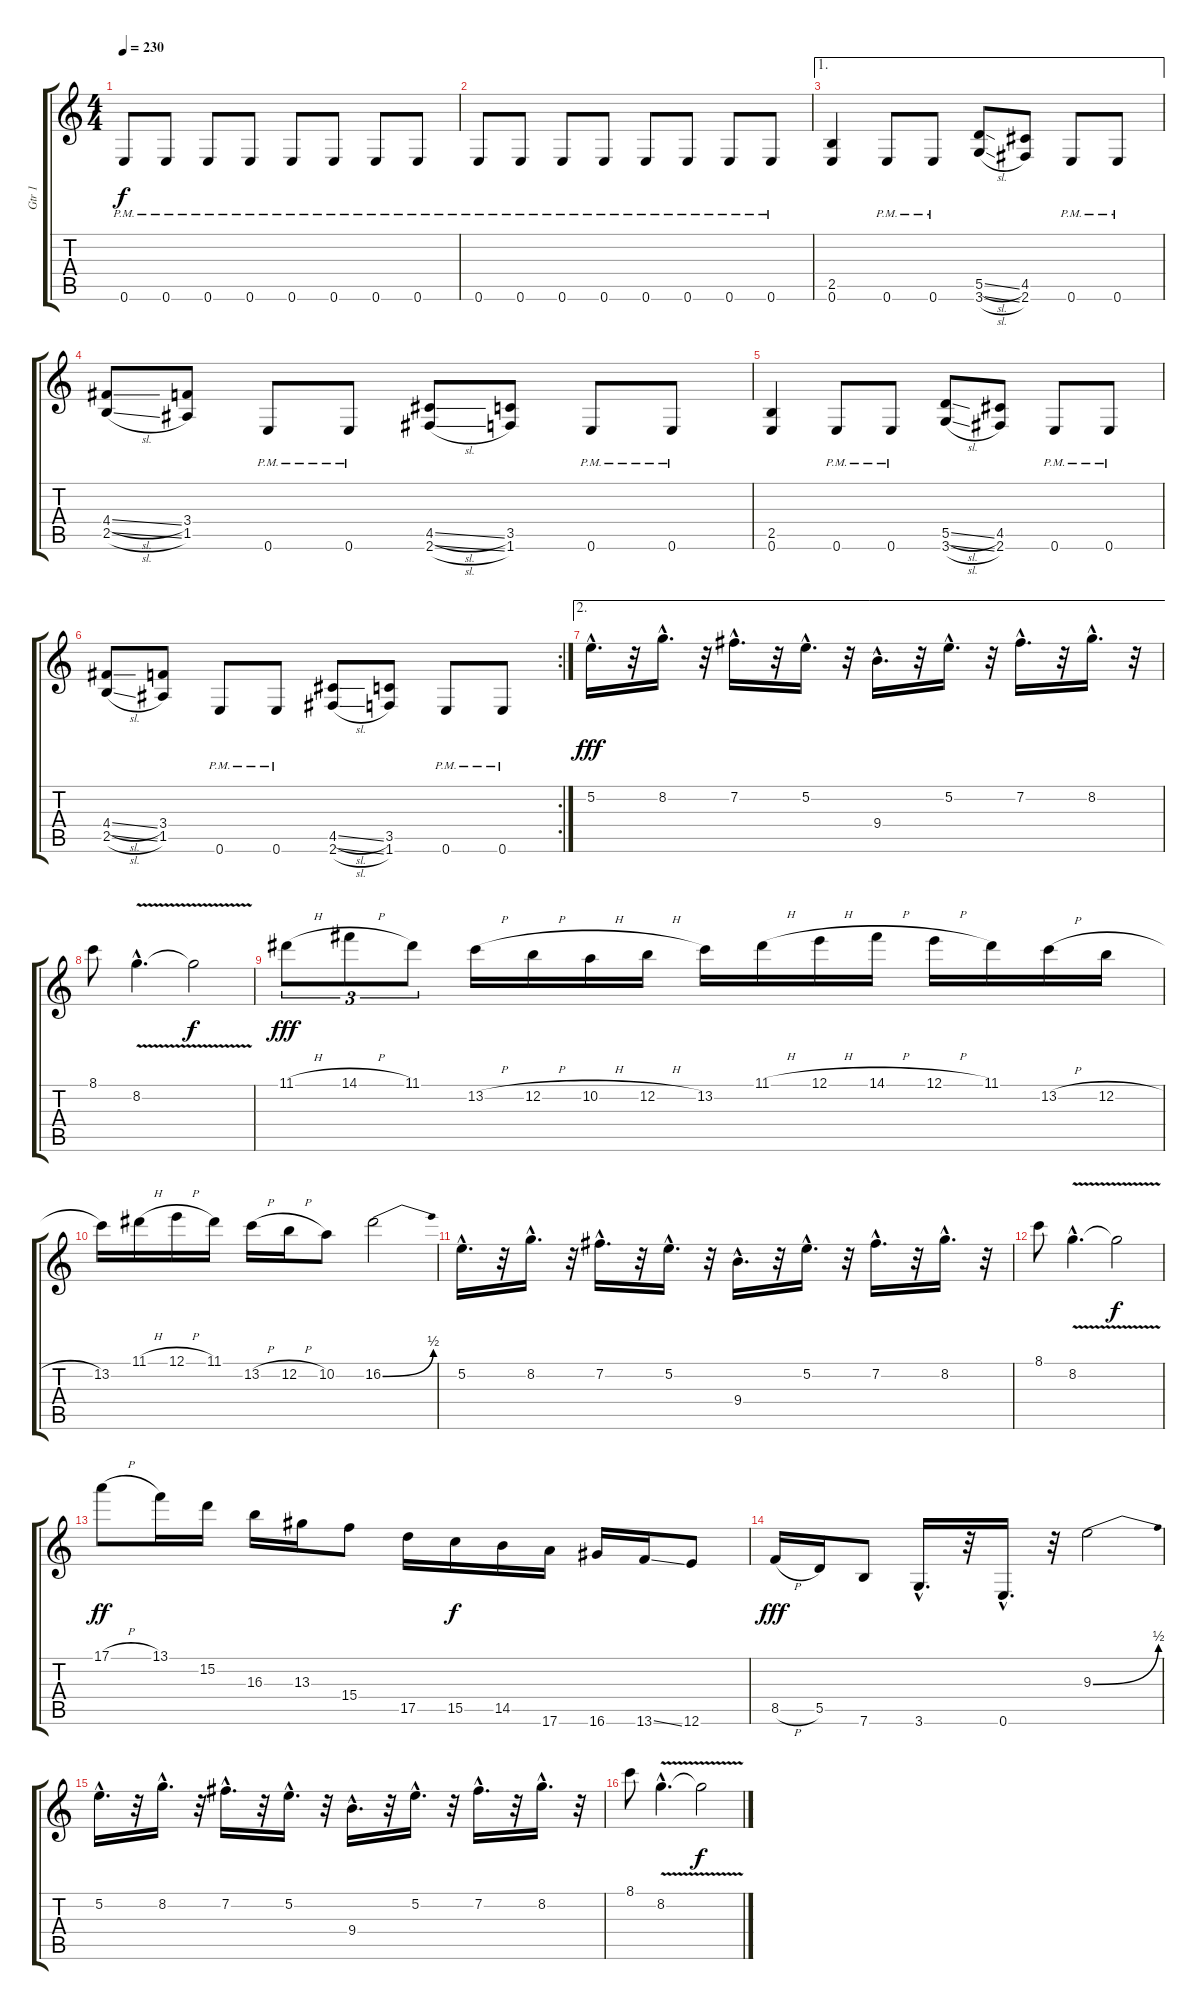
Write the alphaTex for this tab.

\track ("Gtr 1" "Gtr 1") {instrument distortionguitar}
\staff {score tabs}
\tuning (E4 B3 G3 D3 A2 E2) {hide}
\ts (4 4)
\tempo 230
\clef g2
\ks c
0.6{pm}.8{dy f} 0.6{pm}.8 0.6{pm}.8 0.6{pm}.8 0.6{pm}.8 0.6{pm}.8 0.6{pm}.8 0.6{pm}.8 |
0.6{pm}.8 0.6{pm}.8 0.6{pm}.8 0.6{pm}.8 0.6{pm}.8 0.6{pm}.8 0.6{pm}.8 0.6{pm}.8 |
\ae 1
(2.5 0.6).4 0.6{pm}.8 0.6{pm}.8 (5.5{sl} 3.6{sl}).8 (4.5 2.6).8 0.6{pm}.8 0.6{pm}.8 |
(4.4{sl} 2.5{sl}).8 (3.4 1.5).8 0.6{pm}.8 0.6{pm}.8 (4.5{sl} 2.6{sl}).8 (3.5 1.6).8 0.6{pm}.8 0.6{pm}.8 |
(2.5 0.6).4 0.6{pm}.8 0.6{pm}.8 (5.5{sl} 3.6{sl}).8 (4.5 2.6).8 0.6{pm}.8 0.6{pm}.8 |
\rc 2
(4.4{sl} 2.5{sl}).8 (3.4 1.5).8 0.6{pm}.8 0.6{pm}.8 (4.5{sl} 2.6{sl}).8 (3.5 1.6).8 0.6{pm}.8 0.6{pm}.8 |
\ae 2
5.2{hac}.16{d dy fff volume 16 balance 12} r.32 8.2{hac}.16{d} r.32 7.2{hac}.16{d} r.32 5.2{hac}.16{d} r.32 9.4{hac}.16{d} r.32 5.2{hac}.16{d} r.32 7.2{hac}.16{d} r.32 8.2{hac}.16{d} r.32 |
8.1.8 8.2{v hac}.4{d} 8.2{t}.2{dy f} |
11.1{h}.8{tu (3 2) dy fff balance 2} 14.1{h}.8{tu (3 2)} 11.1.8{tu (3 2)} 13.2{h}.16 12.2{h}.16 10.2{h}.16 12.2{h}.16 13.2.16 11.1{h}.16 12.1{h}.16 14.1{h}.16 12.1{h}.16 11.1.16 13.2{h}.16 12.2{h}.16 |
13.2.16 11.1{h}.16 12.1{h}.16 11.1.16 13.2{h}.16 12.2{h}.16 10.2.8 16.2{be (bend 0 0 60 2)}.2 |
5.2{hac}.16{d balance 12} r.32 8.2{hac}.16{d} r.32 7.2{hac}.16{d} r.32 5.2{hac}.16{d} r.32 9.4{hac}.16{d} r.32 5.2{hac}.16{d} r.32 7.2{hac}.16{d} r.32 8.2{hac}.16{d} r.32 |
8.1.8 8.2{v hac}.4{d} 8.2{t}.2{dy f} |
17.1{h}.8{dy ff balance 2} 13.1.16 15.2.16 16.3.16 13.3.16 15.4.8 17.5.16 15.5.16{dy f} 14.5.16 17.6.16 16.6.16 13.6{ss}.16 12.6.8 |
8.5{h}.16{dy fff} 5.5.16 7.6.8 3.6{hac}.16{d} r.32 0.6{hac}.16{d} r.32 9.3{be (bend 0 0 60 2)}.2 |
5.2{hac}.16{d balance 12} r.32 8.2{hac}.16{d} r.32 7.2{hac}.16{d} r.32 5.2{hac}.16{d} r.32 9.4{hac}.16{d} r.32 5.2{hac}.16{d} r.32 7.2{hac}.16{d} r.32 8.2{hac}.16{d} r.32 |
8.1.8 8.2{v hac}.4{d} 8.2{t}.2{dy f}
